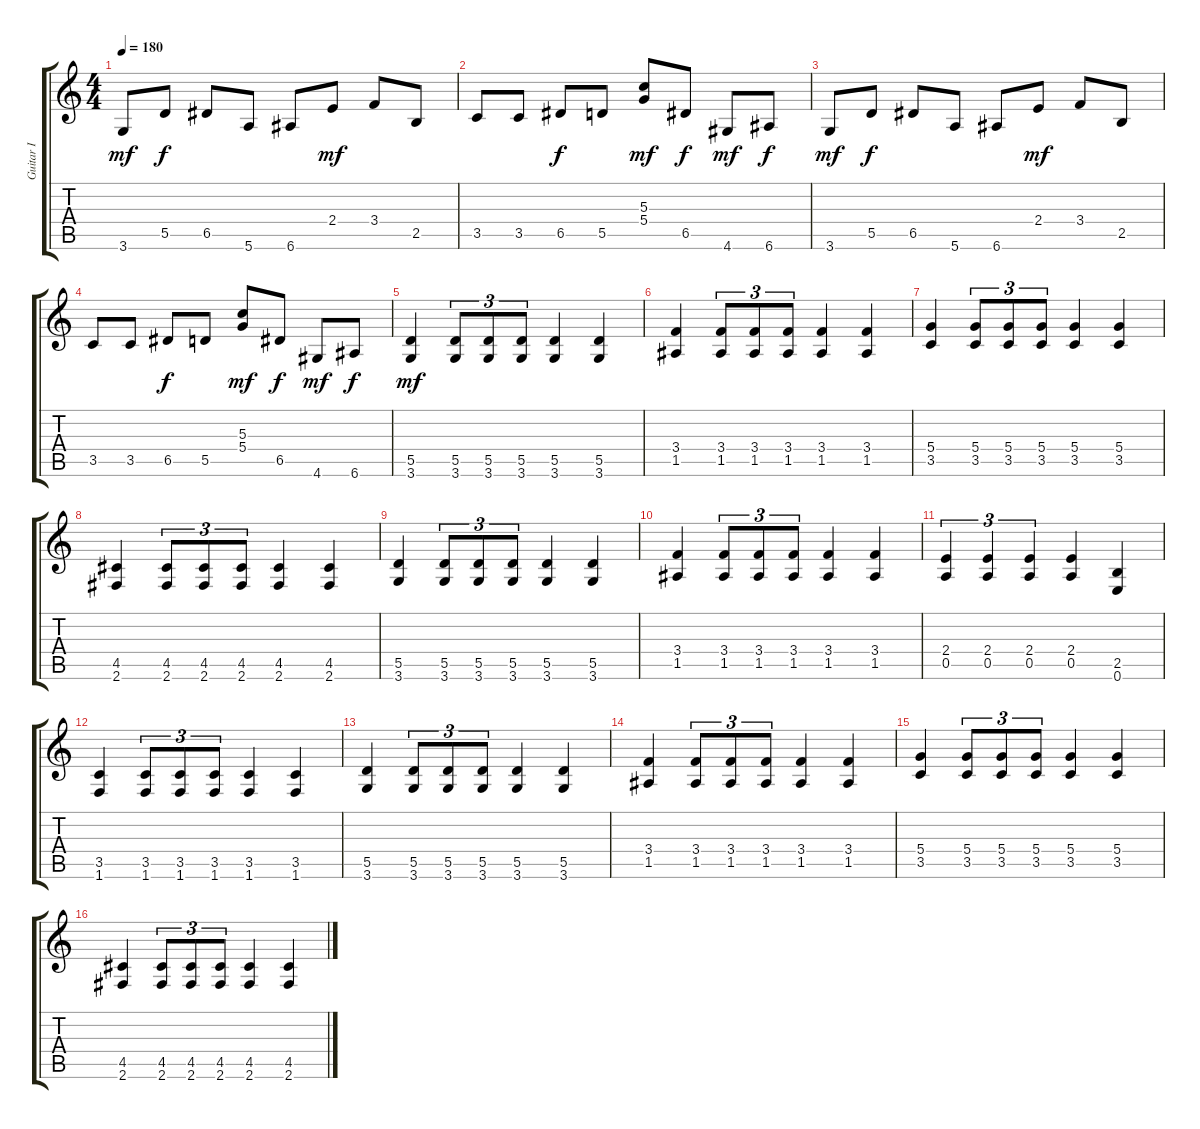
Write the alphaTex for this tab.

\track ("Guitar I" "Guitar I") {instrument distortionguitar}
\staff {score tabs}
\tuning (E4 B3 G3 D3 A2 E2) {hide}
\ts (4 4)
\tempo 180
\clef g2
\ks c
3.6.8{dy mf} 5.5.8{dy f} 6.5.8 5.6.8 6.6.8 2.4.8{dy mf} 3.4.8 2.5.8 |
3.5.8 3.5.8 6.5.8{dy f} 5.5.8 (5.3 5.4).8{dy mf} 6.5.8{dy f} 4.6.8{dy mf} 6.6.8{dy f} |
3.6.8{dy mf} 5.5.8{dy f} 6.5.8 5.6.8 6.6.8 2.4.8{dy mf} 3.4.8 2.5.8 |
3.5.8 3.5.8 6.5.8{dy f} 5.5.8 (5.3 5.4).8{dy mf} 6.5.8{dy f} 4.6.8{dy mf} 6.6.8{dy f} |
(5.5 3.6).4{dy mf} (5.5 3.6).8{tu (3 2)} (5.5 3.6).8{tu (3 2)} (5.5 3.6).8{tu (3 2)} (5.5 3.6).4 (5.5 3.6).4 |
(3.4 1.5).4 (3.4 1.5).8{tu (3 2)} (3.4 1.5).8{tu (3 2)} (3.4 1.5).8{tu (3 2)} (3.4 1.5).4 (3.4 1.5).4 |
(5.4 3.5).4 (5.4 3.5).8{tu (3 2)} (5.4 3.5).8{tu (3 2)} (5.4 3.5).8{tu (3 2)} (5.4 3.5).4 (5.4 3.5).4 |
(4.5 2.6).4 (4.5 2.6).8{tu (3 2)} (4.5 2.6).8{tu (3 2)} (4.5 2.6).8{tu (3 2)} (4.5 2.6).4 (4.5 2.6).4 |
(5.5 3.6).4 (5.5 3.6).8{tu (3 2)} (5.5 3.6).8{tu (3 2)} (5.5 3.6).8{tu (3 2)} (5.5 3.6).4 (5.5 3.6).4 |
(3.4 1.5).4 (3.4 1.5).8{tu (3 2)} (3.4 1.5).8{tu (3 2)} (3.4 1.5).8{tu (3 2)} (3.4 1.5).4 (3.4 1.5).4 |
(2.4 0.5).4{tu (3 2)} (2.4 0.5).4{tu (3 2)} (2.4 0.5).4{tu (3 2)} (2.4 0.5).4 (2.5 0.6).4 |
(3.5 1.6).4 (3.5 1.6).8{tu (3 2)} (3.5 1.6).8{tu (3 2)} (3.5 1.6).8{tu (3 2)} (3.5 1.6).4 (3.5 1.6).4 |
(5.5 3.6).4 (5.5 3.6).8{tu (3 2)} (5.5 3.6).8{tu (3 2)} (5.5 3.6).8{tu (3 2)} (5.5 3.6).4 (5.5 3.6).4 |
(3.4 1.5).4 (3.4 1.5).8{tu (3 2)} (3.4 1.5).8{tu (3 2)} (3.4 1.5).8{tu (3 2)} (3.4 1.5).4 (3.4 1.5).4 |
(5.4 3.5).4 (5.4 3.5).8{tu (3 2)} (5.4 3.5).8{tu (3 2)} (5.4 3.5).8{tu (3 2)} (5.4 3.5).4 (5.4 3.5).4 |
(4.5 2.6).4 (4.5 2.6).8{tu (3 2)} (4.5 2.6).8{tu (3 2)} (4.5 2.6).8{tu (3 2)} (4.5 2.6).4 (4.5 2.6).4
